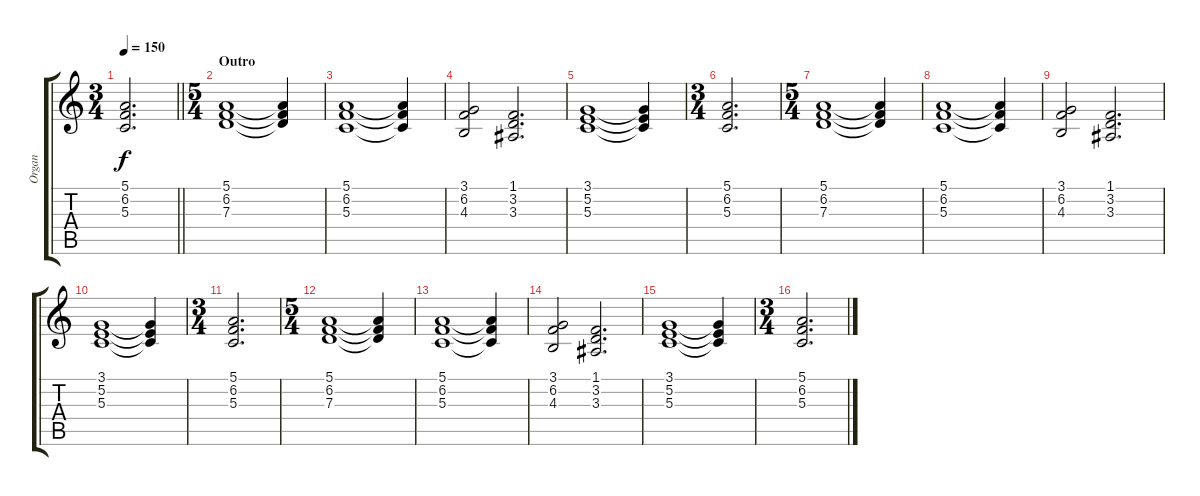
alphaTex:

\track ("Organ" "Organ") {instrument drawbarorgan}
\staff {score tabs}
\tuning (E4 B3 G3 D3 A2 E2) {hide}
\ts (3 4)
\tempo 150
\clef g2
\barLineRight lightlight
\ks c
(5.1 6.2 5.3).2{d dy f} |
\ts (5 4)
\section ("" "Outro")
(5.1 6.2 7.3).1 (5.1{t} 6.2{t} 7.3{t}).4 |
(5.1 6.2 5.3).1 (5.1{t} 6.2{t} 5.3{t}).4 |
(3.1 6.2 4.3).2 (1.1 3.2 3.3).2{d} |
(3.1 5.2 5.3).1 (3.1{t} 5.2{t} 5.3{t}).4 |
\ts (3 4)
(5.1 6.2 5.3).2{d} |
\ts (5 4)
(5.1 6.2 7.3).1 (5.1{t} 6.2{t} 7.3{t}).4 |
(5.1 6.2 5.3).1 (5.1{t} 6.2{t} 5.3{t}).4 |
(3.1 6.2 4.3).2 (1.1 3.2 3.3).2{d} |
(3.1 5.2 5.3).1 (3.1{t} 5.2{t} 5.3{t}).4 |
\ts (3 4)
(5.1 6.2 5.3).2{d} |
\ts (5 4)
(5.1 6.2 7.3).1 (5.1{t} 6.2{t} 7.3{t}).4 |
(5.1 6.2 5.3).1 (5.1{t} 6.2{t} 5.3{t}).4 |
(3.1 6.2 4.3).2 (1.1 3.2 3.3).2{d} |
(3.1 5.2 5.3).1 (3.1{t} 5.2{t} 5.3{t}).4 |
\ts (3 4)
(5.1 6.2 5.3).2{d}
